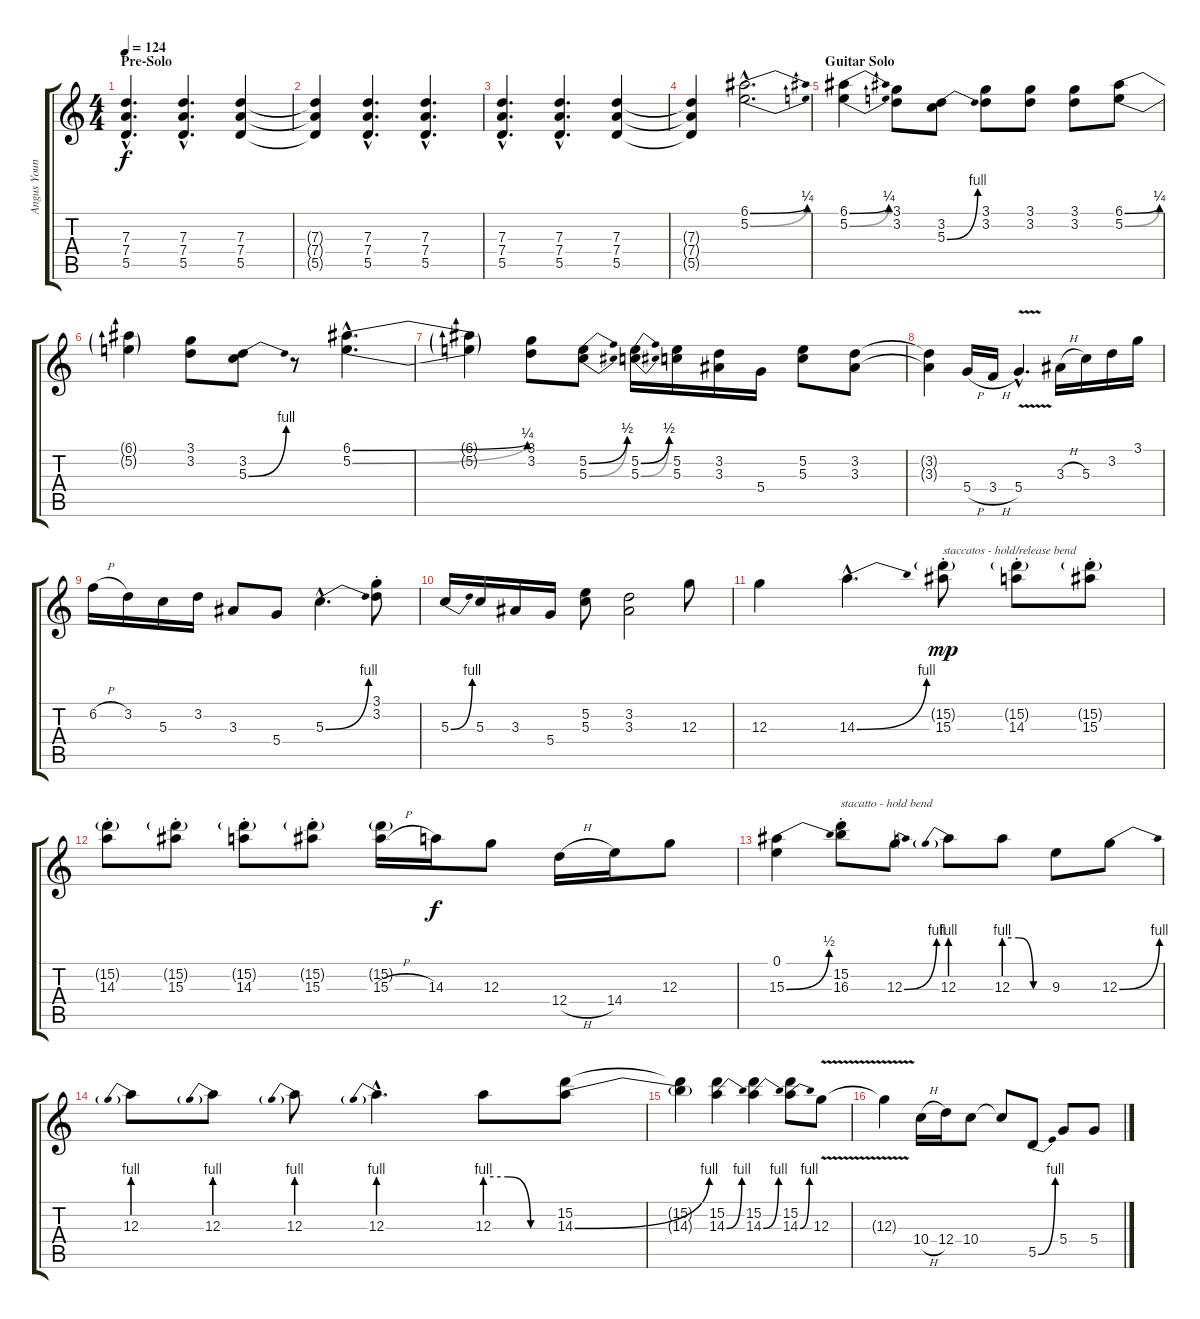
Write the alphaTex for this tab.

\track ("Angus Young" "Angus Youn") {instrument overdrivenguitar}
\staff {score tabs}
\tuning (E4 B3 G3 D3 A2 E2) {hide}
\ts (4 4)
\section ("" "Pre-Solo")
\tempo 124
\clef g2
\ks c
(7.3{hac} 7.4{hac} 5.5{hac}).4{d dy f} (7.3{hac} 7.4{hac} 5.5{hac}).4{d} (7.3 7.4 5.5).4 |
(7.3{t} 7.4{t} 5.5{t}).4 (7.3{hac} 7.4{hac} 5.5{hac}).4{d} (7.3{hac} 7.4{hac} 5.5{hac}).4{d} |
(7.3{hac} 7.4{hac} 5.5{hac}).4{d} (7.3{hac} 7.4{hac} 5.5{hac}).4{d} (7.3 7.4 5.5).4 |
(7.3{t} 7.4{t} 5.5{t}).4 (6.1{be (bend 0 0 60 1) hac} 5.2{be (bend 0 0 60 1) hac}).2{d} |
\section ("" "Guitar Solo")
(6.1{be (bend 0 0 60 1)} 5.2{be (bend 0 0 60 1)}).4 (3.1 3.2).8 (3.2 5.3{be (bend 0 0 60 4)}).8 (3.1 3.2).8 (3.1 3.2).8 (3.1 3.2).8 (6.1{be (bend 0 0 60 1)} 5.2{be (bend 0 0 60 1)}).8 |
(6.1{t} 5.2{t}).4 (3.1 3.2).8 (3.2 5.3{be (bend 0 0 60 4)}).8 r.8 (6.1{be (bend 0 0 60 1) hac} 5.2{be (bend 0 0 60 1) hac}).4{d} |
(6.1{t} 5.2{t}).4 (3.1 3.2).8 (5.2{be (bend 0 0 60 2)} 5.3{be (bend 0 0 60 2)}).8 (5.2{be (bend 0 0 60 2)} 5.3{be (bend 0 0 60 2)}).16 (5.2 5.3).16 (3.2 3.3).16 5.4.16 (5.2 5.3).8 (3.2 3.3).8 |
(3.2{t} 3.3{t}).4 5.4{h}.16 3.4{h}.16 5.4{v hac}.4{d} 3.3{h}.16 5.3.16 3.2.16 3.1.16 |
6.2{h}.16 3.2.16 5.3.16 3.2.16 3.3.8 5.4.8 5.3{be (bend 0 0 60 4) hac}.4{d} (3.1{st} 3.2{st}).8 |
5.3{be (bend 0 0 60 4)}.16 5.3.16 3.3.16 5.4.16 (5.2 5.3).8 (3.2 3.3).2 12.3.8 |
12.3.4 14.3{be (bend 0 0 60 4) hac}.4{d} (15.2{g st} 15.3{st}).8{txt "staccatos - hold/release bend" dy mp} (15.2{g st} 14.3{st}).8 (15.2{g st} 15.3{st}).8 |
(15.2{g st} 14.3{st}).8 (15.2{g st} 15.3{st}).8 (15.2{g st} 14.3{st}).8 (15.2{g st} 15.3{st}).8 (15.2{g} 15.3{h}).16 14.3.16{dy f} 12.3.8 12.4{h}.16 14.4.16 12.3.8 |
(0.1 15.3{be (bend 0 0 60 2)}).4 (15.2{st} 16.3{st}).8{txt "stacatto - hold bend"} 12.3{be (bend 0 0 60 4)}.8 12.3{be (prebend 0 4 60 4)}.8 12.3{be (custom 0 4 20 4 40 0 60 0)}.8 9.3.8 12.3{be (bend 0 0 60 4)}.8 |
12.3{be (prebend 0 4 60 4)}.8 12.3{be (prebend 0 4 60 4)}.8 12.3{be (prebend 0 4 60 4)}.8 12.3{be (prebend 0 4 60 4) hac}.4{d} 12.3{be (custom 0 4 20 4 40 0 60 0)}.8 (15.2 14.3{be (bend 0 0 60 4)}).8 |
(15.2{t} 14.3{t}).4 (15.2 14.3{be (bend 0 0 60 4)}).4 (15.2 14.3{be (bend 0 0 60 4)}).4 (15.2 14.3{be (bend 0 0 60 4)}).8 12.3{v}.8 |
12.3{t}.4 10.4{h}.16 12.4.16 10.4.8 10.4{t}.8 5.5{be (bend 0 0 60 4)}.8 5.4.8 5.4.8
